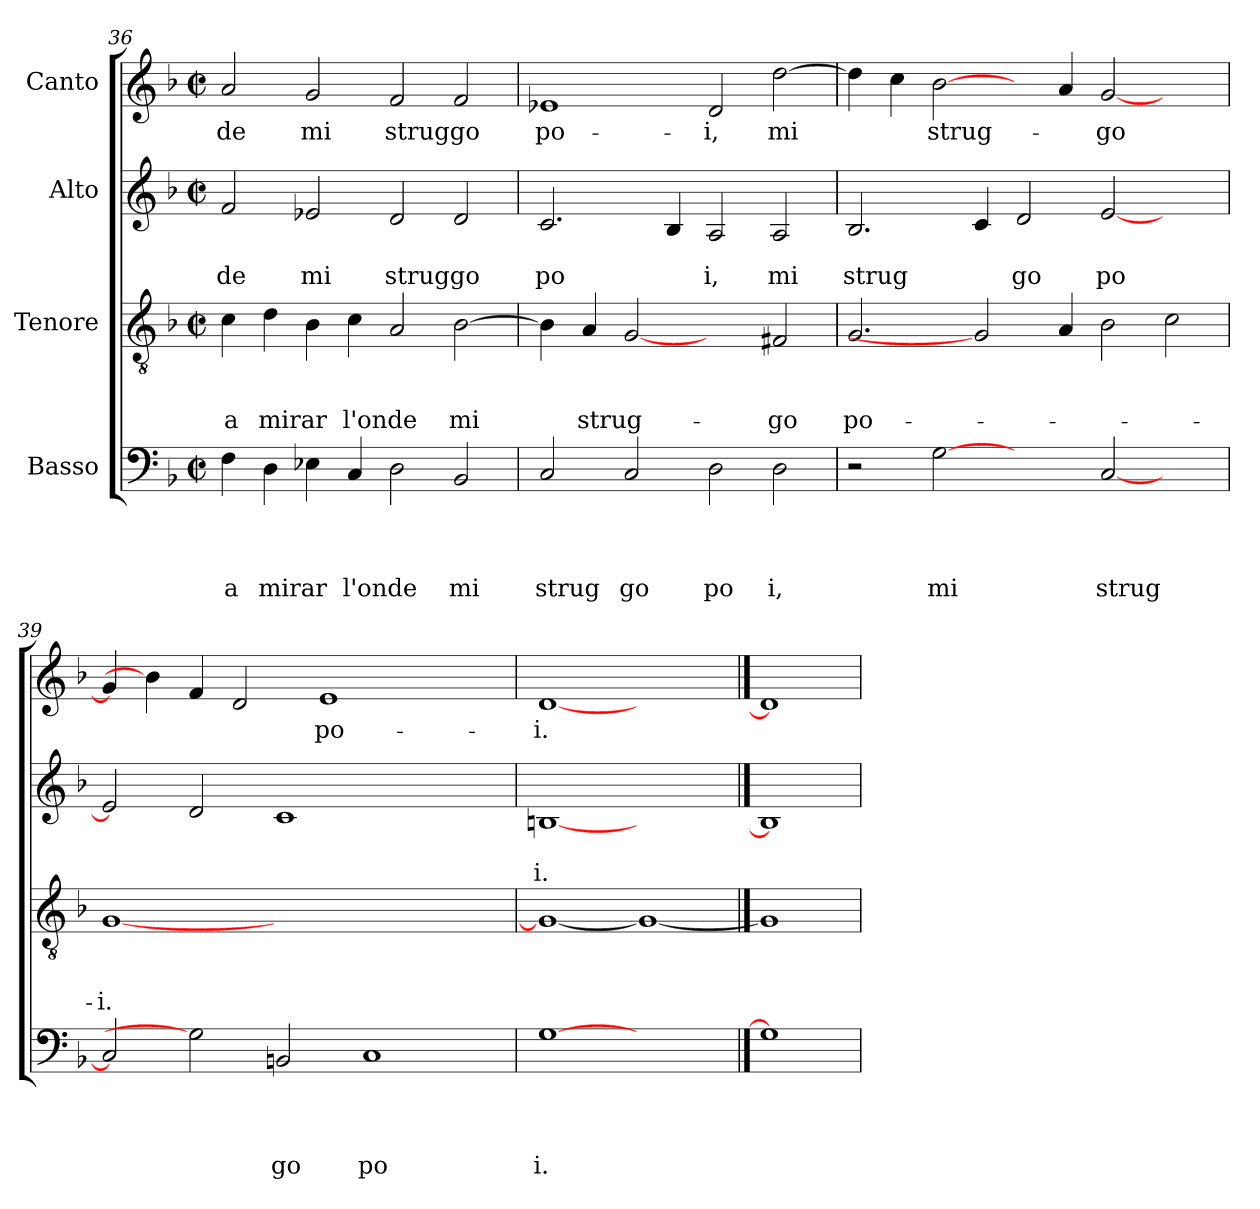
**kern	**text	**text	**text	**text	**kern	**text	**text	**text	**kern	**text	**text	**kern	**text
*part4	*part4	*part4	*part4	*part4	*part3	*part3	*part3	*part3	*part2	*part2	*part2	*part1	*part1
*staff4	*staff4	*staff4	*staff4	*staff4	*staff3	*staff3	*staff3	*staff3	*staff2	*staff2	*staff2	*staff1	*staff1
*I"Basso	*	*	*	*	*I"Tenore	*	*	*	*I"Alto	*	*	*I"Canto	*
*clefF4	*	*	*	*	*clefGv2	*	*	*	*clefG2	*	*	*clefG2	*
*k[b-]	*	*	*	*	*k[b-]	*	*	*	*k[b-]	*	*	*k[b-]	*
*F:	*	*	*	*	*F:	*	*	*	*F:	*	*	*F:	*
*M2/2	*	*	*	*	*M2/2	*	*	*	*M2/2	*	*	*M2/2	*
*met(c|)	*	*	*	*	*met(c|)	*	*	*	*met(c|)	*	*	*met(c|)	*
=36	=36	=36	=36	=36	=36	=36	=36	=36	=36	=36	=36	=36	=36
!	!	!	!	!LO:LY:b	!	!	!	!LO:LY:b	!	!	!LO:LY:b	!	!LO:LY:b
4F\	.	.	.	a	4c\	.	.	a	2f/	.	de	2a/	-de
!	!	!	!	!LO:LY:b	!	!	!	!LO:LY:b	!	!	!	!	!
4D\	.	.	.	mirar	4d\	.	.	mirar	.	.	.	.	.
!	!	!	!	!	!	!	!	!	!	!	!LO:LY:b	!	!LO:LY:b
4E-\	.	.	.	.	4B-\	.	.	.	2e-/	.	mi	2g/	mi
!	!	!	!	!LO:LY:b	!	!	!	!LO:LY:b	!	!	!	!	!
4C/	.	.	.	l'onde	4c\	.	.	l'onde	.	.	.	.	.
!	!	!	!	!	!	!	!	!	!	!	!LO:LY:b	!	!LO:LY:b
2D\	.	.	.	.	2A/	.	.	.	2d/	.	struggo	2f/	struggo
!	!	!	!	!LO:LY:b	!	!	!	!LO:LY:b	!	!	!	!	!
2BB-/	.	.	.	mi	[>2B-\	.	.	mi	2d/	.	.	2f/	.
=37	=37	=37	=37	=37	=37	=37	=37	=37	=37	=37	=37	=37	=37
!	!	!	!	!LO:LY:b	!	!	!	!	!	!	!LO:LY:b	!	!LO:LY:b
2C/	.	.	.	strug	4B-\]	.	.	.	2.c/	.	po	1e-	po-
!	!	!	!	!	!	!	!	!LO:LY:b	!	!	!	!	!
.	.	.	.	.	4A/	.	.	strug-	.	.	.	.	.
!	!	!	!	!LO:LY:b	!	!	!	!	!	!	!	!	!
2C/	.	.	.	go	[2G	.	.	.	.	.	.	.	.
.	.	.	.	.	.	.	.	.	4B-/	.	.	.	.
!	!	!	!	!LO:LY:b	!	!	!	!	!	!	!LO:LY:b	!	!LO:LY:b
2D\	.	.	.	po	2ryy	.	.	.	2A/	.	i,	2d/	-i,
!	!	!	!	!LO:LY:b	!	!	!	!LO:LY:b	!	!	!LO:LY:b	!	!LO:LY:b
2D\	.	.	.	i,	2F#/	.	.	-go	2A/	.	mi	[>2dd\	mi
=38	=38	=38	=38	=38	=38	=38	=38	=38	=38	=38	=38	=38	=38
!	!	!	!	!	!	!	!	!LO:LY:b	!	!	!LO:LY:b	!	!
2r	.	.	.	.	2.G/	.	.	po-	2.B-/	.	strug	4dd\]	.
.	.	.	.	.	.	.	.	.	.	.	.	4cc\	.
!	!	!	!	!LO:LY:b	!	!	!	!	!	!	!	!	!LO:LY:b
[2G	.	.	.	mi	.	.	.	.	.	.	.	[2b-\	strug-
.	.	.	.	.	2G]	.	.	.	4c/	.	.	.	.
!	!	!	!	!	!	!	!	!	!	!	!LO:LY:b	!	!
2ryy	.	.	.	.	.	.	.	.	2d/	.	go	4ryy	.
.	.	.	.	.	4A/	.	.	.	.	.	.	4a/	.
!	!	!	!	!LO:LY:b	!	!	!	!	!	!	!LO:LY:b	!	!LO:LY:b
[<2C/	.	.	.	strug	2B-\	.	.	.	[<2e/	.	po	[<2g/	-go
2ryy	.	.	.	.	2c\	.	.	.	2ryy	.	.	2ryy	.
=39	=39	=39	=39	=39	=39	=39	=39	=39	=39	=39	=39	=39	=39
!	!	!	!	!	!	!	!	!LO:LY:b:rj	!	!	!	!	!
2C/]	.	.	.	.	[<1G	.	.	-i.	2e/]	.	.	4g/]	.
.	.	.	.	.	.	.	.	.	.	.	.	4b-\]	.
2G]	.	.	.	.	.	.	.	.	2d/	.	.	4f/	.
.	.	.	.	.	.	.	.	.	.	.	.	2d/	.
!	!	!	!	!LO:LY:b	!	!	!	!	!	!	!	!	!
2BB/	.	.	.	go	1.ryy	.	.	.	1c	.	.	.	.
!	!	!	!	!	!	!	!	!	!	!	!	!	!LO:LY:b
.	.	.	.	.	.	.	.	.	.	.	.	1e	po-
!	!	!	!	!LO:LY:b	!	!	!	!	!	!	!	!	!
1C	.	.	.	po	.	.	.	.	.	.	.	.	.
.	.	.	.	.	.	.	.	.	2ryy	.	.	.	.
.	.	.	.	.	.	.	.	.	.	.	.	4ryy	.
=40	=40	=40	=40	=40	=40	=40	=40	=40	=40	=40	=40	=40	=40
!	!	!	!	!LO:LY:b	!	!	!	!	!	!	!LO:LY:b	!	!LO:LY:b
[1G	.	.	.	i.	1G_	.	.	.	[1B	.	i.	[1d	-i.
1ryy	.	.	.	.	1G_	.	.	.	1ryy	.	.	1ryy	.
==41	==41	==41	==41	==41	==41	==41	==41	==41	==41	==41	==41	==41	==41
1G]	.	.	.	.	1G]	.	.	.	1B]	.	.	1d]	.
=	=	=	=	=	=	=	=	=	=	=	=	=	=
*-	*-	*-	*-	*-	*-	*-	*-	*-	*-	*-	*-	*-	*-
